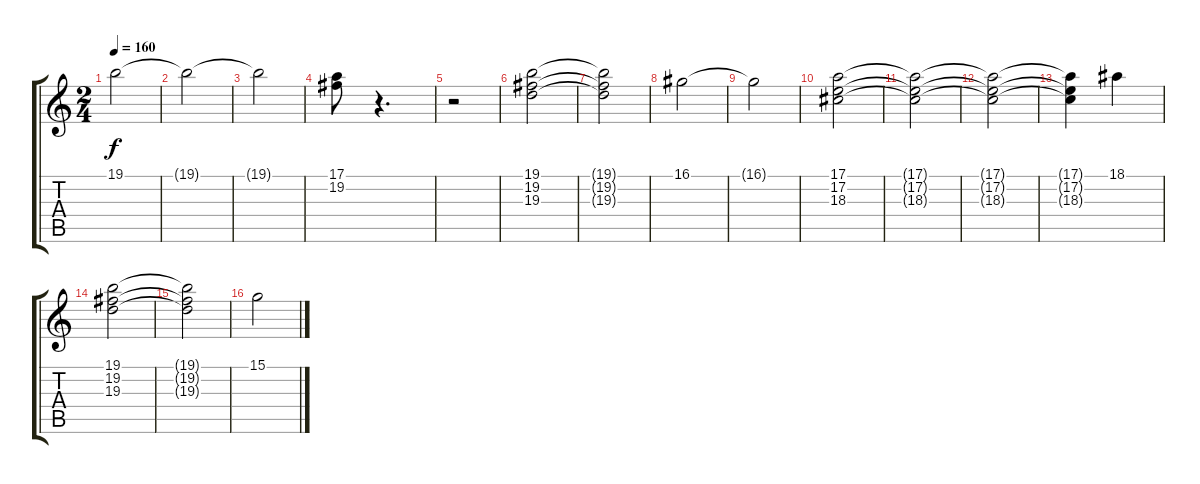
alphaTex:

\track "" {instrument percussiveorgan}
\staff {score tabs}
\tuning (E4 B3 G3 D3 A2 E2) {hide}
\ts (2 4)
\tempo 160
\clef g2
\ks c
19.1{t}.2{dy f} |
19.1{t}.2 |
19.1{t}.2 |
(17.1 19.2).8 r.4{d} |
r.2 |
(19.1 19.2 19.3).2 |
(19.1{t} 19.2{t} 19.3{t}).2 |
16.1.2 |
16.1{t}.2 |
(17.1 17.2 18.3).2 |
(17.1{t} 17.2{t} 18.3{t}).2 |
(17.1{t} 17.2{t} 18.3{t}).2 |
(17.1{t} 17.2{t} 18.3{t}).4 18.1.4 |
(19.1 19.2 19.3).2 |
(19.1{t} 19.2{t} 19.3{t}).2 |
15.1.2
